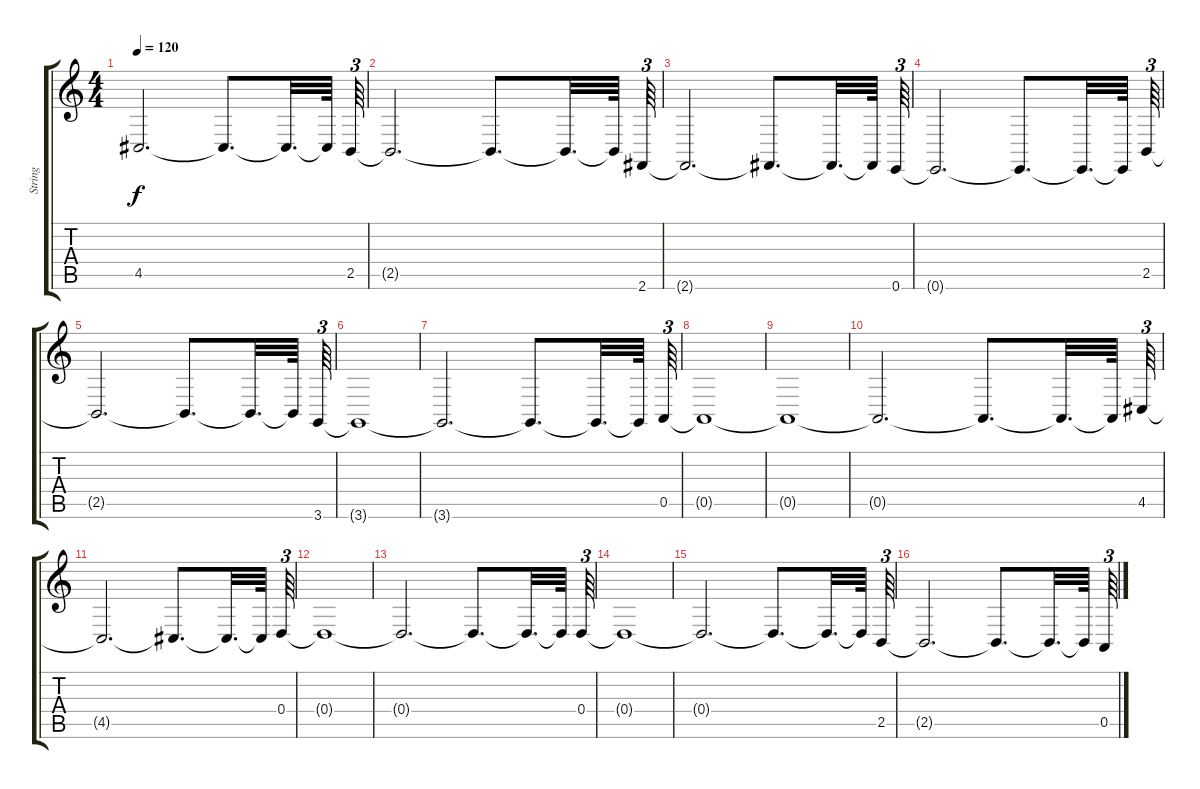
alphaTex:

\track ("String" "String") {instrument synthstrings1}
\staff {score tabs}
\tuning (E4 B3 G3 D3 A2 E2) {hide}
\ts (4 4)
\tempo 120
\clef g2
\ks c
4.5{t}.2{d dy f} 4.5{t}.8{d} 4.5{t}.32{d} 4.5{t}.64 2.5.64{tu (3 2)} |
2.5{t}.2{d} 2.5{t}.8{d} 2.5{t}.32{d} 2.5{t}.64 2.6.64{tu (3 2)} |
2.6{t}.2{d} 2.6{t}.8{d} 2.6{t}.32{d} 2.6{t}.64 0.6.64{tu (3 2)} |
0.6{t}.2{d} 0.6{t}.8{d} 0.6{t}.32{d} 0.6{t}.64 2.5.64{tu (3 2)} |
2.5{t}.2{d} 2.5{t}.8{d} 2.5{t}.32{d} 2.5{t}.64 3.6.64{tu (3 2)} |
3.6{t}.1 |
3.6{t}.2{d} 3.6{t}.8{d} 3.6{t}.32{d} 3.6{t}.64 0.5.64{tu (3 2)} |
0.5{t}.1 |
0.5{t}.1 |
0.5{t}.2{d} 0.5{t}.8{d} 0.5{t}.32{d} 0.5{t}.64 4.5.64{tu (3 2)} |
4.5{t}.2{d} 4.5{t}.8{d} 4.5{t}.32{d} 4.5{t}.64 0.4.64{tu (3 2)} |
0.4{t}.1 |
0.4{t}.2{d} 0.4{t}.8{d} 0.4{t}.32{d} 0.4{t}.64 0.4.64{tu (3 2)} |
0.4{t}.1 |
0.4{t}.2{d} 0.4{t}.8{d} 0.4{t}.32{d} 0.4{t}.64 2.5.64{tu (3 2)} |
2.5{t}.2{d} 2.5{t}.8{d} 2.5{t}.32{d} 2.5{t}.64 0.5.64{tu (3 2)}
